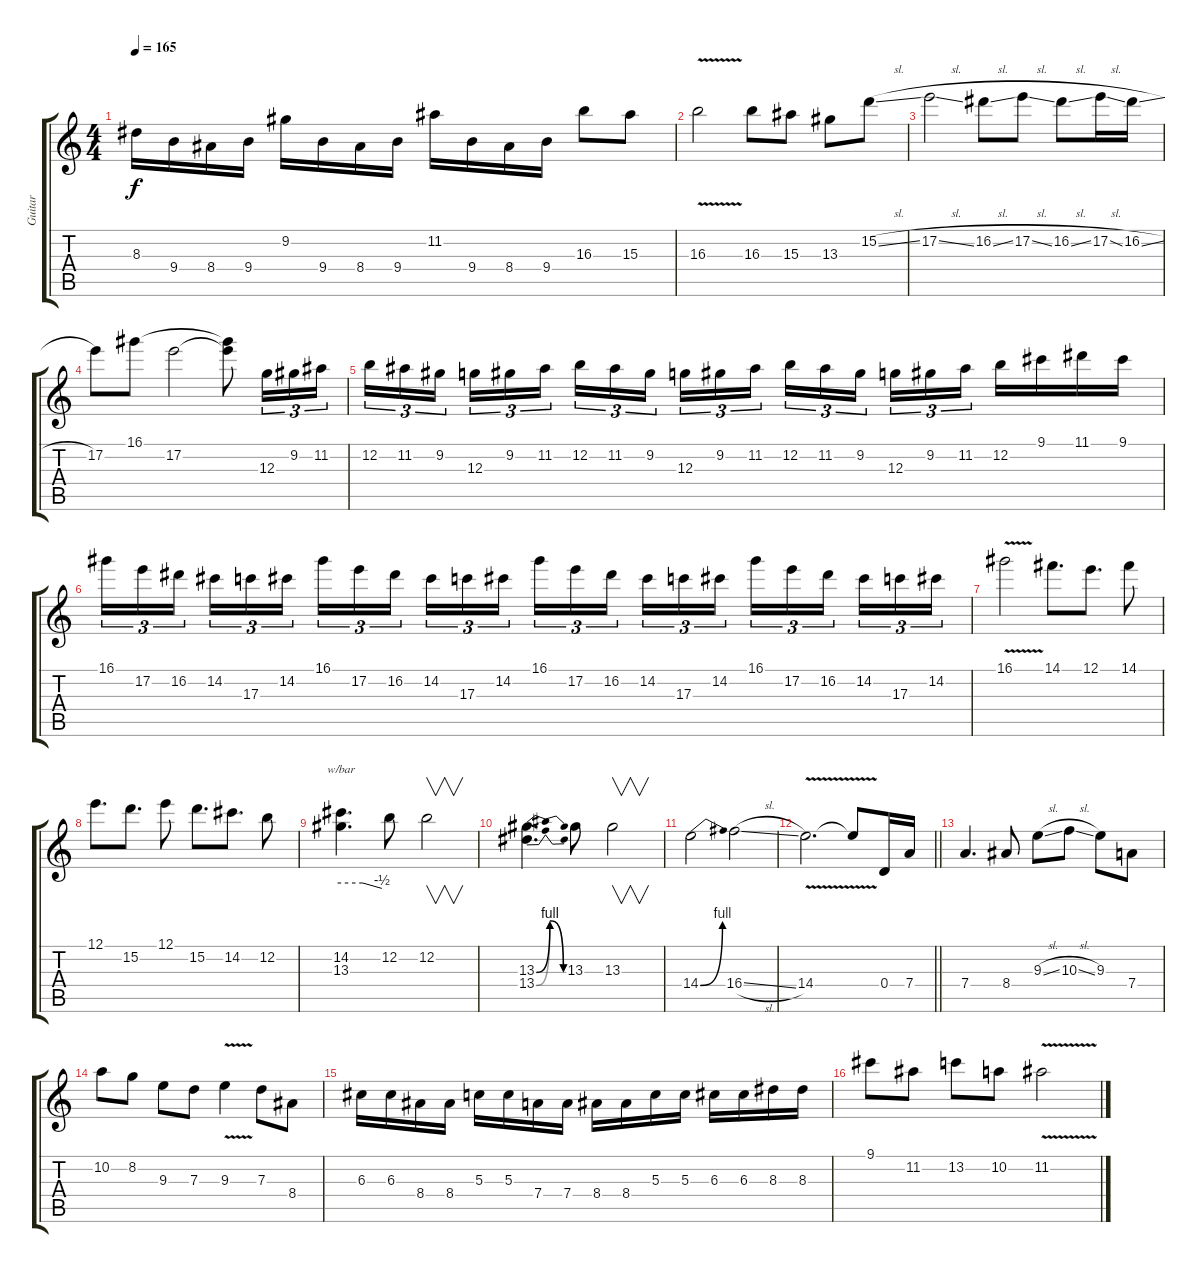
\track ("Guitar" "Guitar") {instrument overdrivenguitar}
\staff {score tabs}
\tuning (E4 B3 G3 D3 A2 E2) {hide}
\ts (4 4)
\tempo 165
\clef g2
\ks c
8.3.16{dy f} 9.4.16 8.4.16 9.4.16 9.2.16 9.4.16 8.4.16 9.4.16 11.2.16 9.4.16 8.4.16 9.4.16 16.3.8 15.3.8 |
16.3{v}.2 16.3.8 15.3.8 13.3.8 15.2{sl}.8 |
17.2{sl}.2 16.2{sl}.8 17.2{sl}.8 16.2{sl}.8 17.2{sl}.16 16.2{sl}.16 |
17.2.8 16.1.8 17.2.2 (16.1{t} 17.2{t}).8 12.3.16{tu (3 2)} 9.2.16{tu (3 2)} 11.2.16{tu (3 2)} |
12.2.16{tu (3 2)} 11.2.16{tu (3 2)} 9.2.16{tu (3 2) beam splitsecondary} 12.3.16{tu (3 2)} 9.2.16{tu (3 2)} 11.2.16{tu (3 2)} 12.2.16{tu (3 2)} 11.2.16{tu (3 2)} 9.2.16{tu (3 2) beam splitsecondary} 12.3.16{tu (3 2)} 9.2.16{tu (3 2)} 11.2.16{tu (3 2)} 12.2.16{tu (3 2)} 11.2.16{tu (3 2)} 9.2.16{tu (3 2) beam splitsecondary} 12.3.16{tu (3 2)} 9.2.16{tu (3 2)} 11.2.16{tu (3 2)} 12.2.16 9.1.16 11.1.16 9.1.16 |
16.1.16{tu (3 2)} 17.2.16{tu (3 2)} 16.2.16{tu (3 2) beam splitsecondary} 14.2.16{tu (3 2)} 17.3.16{tu (3 2)} 14.2.16{tu (3 2)} 16.1.16{tu (3 2)} 17.2.16{tu (3 2)} 16.2.16{tu (3 2) beam splitsecondary} 14.2.16{tu (3 2)} 17.3.16{tu (3 2)} 14.2.16{tu (3 2)} 16.1.16{tu (3 2)} 17.2.16{tu (3 2)} 16.2.16{tu (3 2) beam splitsecondary} 14.2.16{tu (3 2)} 17.3.16{tu (3 2)} 14.2.16{tu (3 2)} 16.1.16{tu (3 2)} 17.2.16{tu (3 2)} 16.2.16{tu (3 2) beam splitsecondary} 14.2.16{tu (3 2)} 17.3.16{tu (3 2)} 14.2.16{tu (3 2)} |
16.1{v}.2 14.1.8{d} 12.1.8{d} 14.1.8 |
12.1.8{d} 15.2.8{d} 12.1.8 15.2.8{d} 14.2.8{d} 12.2.8 |
(14.2 13.3).4{d tbe (custom default 0 0 32 0 60 -2)} 12.2.8 12.2.2{v} |
(13.3{be (bendrelease 0 0 15 4 32 4 60 0)} 13.4{be (bendrelease 0 0 15 4 31 4 60 0)}).4{d} 13.3.8 13.3.2{v} |
14.4{be (bend 0 0 60 4)}.2 16.4{sl}.2 |
\barLineRight lightlight
14.4{v}.2{d} 14.4{t}.8 0.4.16 7.4.16 |
7.4.4{d} 8.4.8 9.3{sl}.8 10.3{sl}.8 9.3.8 7.4.8 |
10.2.8 8.2.8 9.3.8 7.3.8 9.3{v}.4 7.3.8 8.4.8 |
6.3.16 6.3.16 8.4.16 8.4.16 5.3.16 5.3.16 7.4.16 7.4.16 8.4.16 8.4.16 5.3.16 5.3.16 6.3.16 6.3.16 8.3.16 8.3.16 |
9.1.8 11.2.8 13.2.8 10.2.8 11.2{v}.2
